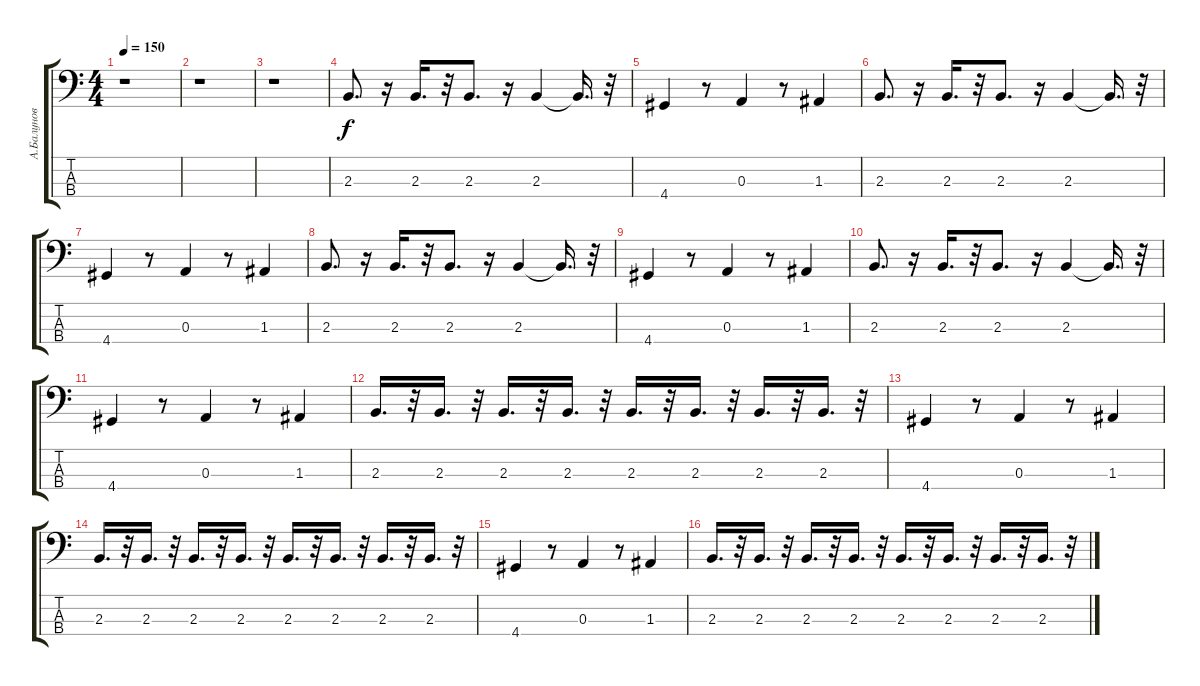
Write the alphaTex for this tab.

\track ("А.Балунов" "А.Балунов") {instrument electricbasspick}
\staff {score tabs}
\tuning (G2 D2 A1 E1) {hide}
\ts (4 4)
\tempo 150
\clef f4
\ks c
r.1{dy f instrument electricbasspick} |
r.1 |
r.1 |
2.3.8{d} r.16 2.3.16{d} r.32 2.3.8{d} r.16 2.3.4 2.3{t}.16{d} r.32 |
4.4.4 r.8 0.3.4 r.8 1.3.4 |
2.3.8{d} r.16 2.3.16{d} r.32 2.3.8{d} r.16 2.3.4 2.3{t}.16{d} r.32 |
4.4.4 r.8 0.3.4 r.8 1.3.4 |
2.3.8{d} r.16 2.3.16{d} r.32 2.3.8{d} r.16 2.3.4 2.3{t}.16{d} r.32 |
4.4.4 r.8 0.3.4 r.8 1.3.4 |
2.3.8{d} r.16 2.3.16{d} r.32 2.3.8{d} r.16 2.3.4 2.3{t}.16{d} r.32 |
4.4.4 r.8 0.3.4 r.8 1.3.4 |
2.3.16{d} r.32 2.3.16{d} r.32 2.3.16{d} r.32 2.3.16{d} r.32 2.3.16{d} r.32 2.3.16{d} r.32 2.3.16{d} r.32 2.3.16{d} r.32 |
4.4.4 r.8 0.3.4 r.8 1.3.4 |
2.3.16{d} r.32 2.3.16{d} r.32 2.3.16{d} r.32 2.3.16{d} r.32 2.3.16{d} r.32 2.3.16{d} r.32 2.3.16{d} r.32 2.3.16{d} r.32 |
4.4.4 r.8 0.3.4 r.8 1.3.4 |
2.3.16{d} r.32 2.3.16{d} r.32 2.3.16{d} r.32 2.3.16{d} r.32 2.3.16{d} r.32 2.3.16{d} r.32 2.3.16{d} r.32 2.3.16{d} r.32
